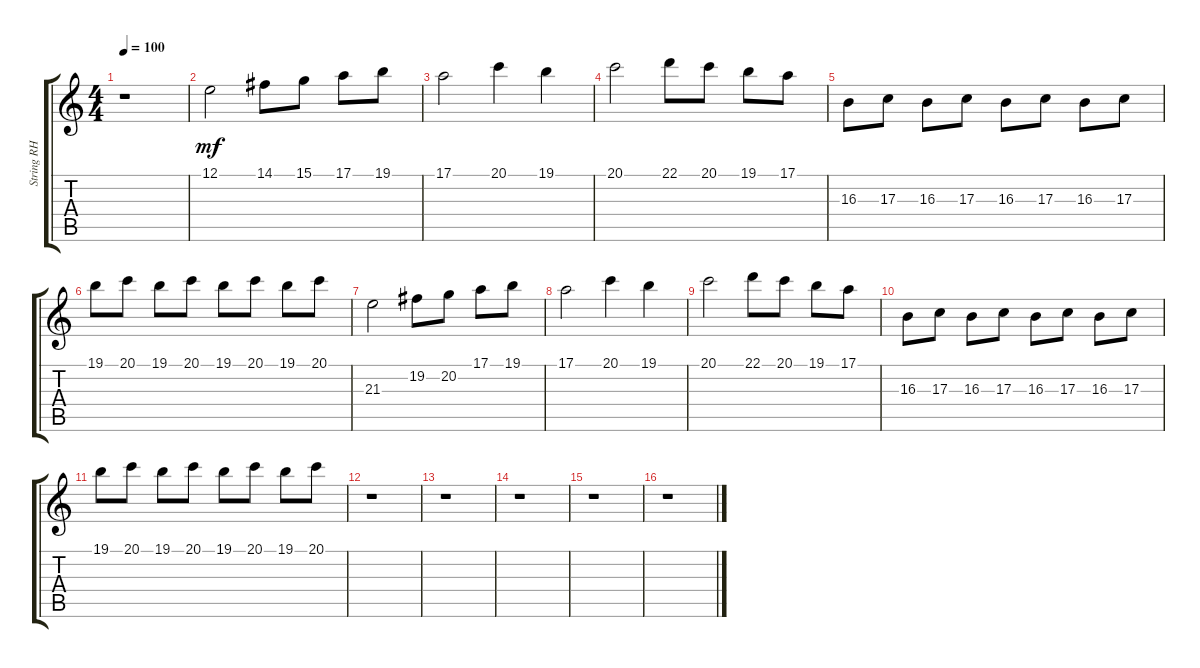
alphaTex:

\track ("String RH" "String RH") {instrument stringensemble1}
\staff {score tabs}
\tuning (E4 B3 G3 D3 A2 E2) {hide}
\ts (4 4)
\tempo 100
\clef g2
\ks c
r.1{dy mf} |
12.1.2 14.1.8 15.1.8 17.1.8 19.1.8 |
17.1.2 20.1.4 19.1.4 |
20.1.2 22.1.8 20.1.8 19.1.8 17.1.8 |
16.3.8 17.3.8 16.3.8 17.3.8 16.3.8 17.3.8 16.3.8 17.3.8 |
19.1.8 20.1.8 19.1.8 20.1.8 19.1.8 20.1.8 19.1.8 20.1.8 |
21.3.2 19.2.8 20.2.8 17.1.8 19.1.8 |
17.1.2 20.1.4 19.1.4 |
20.1.2 22.1.8 20.1.8 19.1.8 17.1.8 |
16.3.8 17.3.8 16.3.8 17.3.8 16.3.8 17.3.8 16.3.8 17.3.8 |
19.1.8 20.1.8 19.1.8 20.1.8 19.1.8 20.1.8 19.1.8 20.1.8 |
r.1 |
r.1 |
r.1 |
r.1 |
r.1
